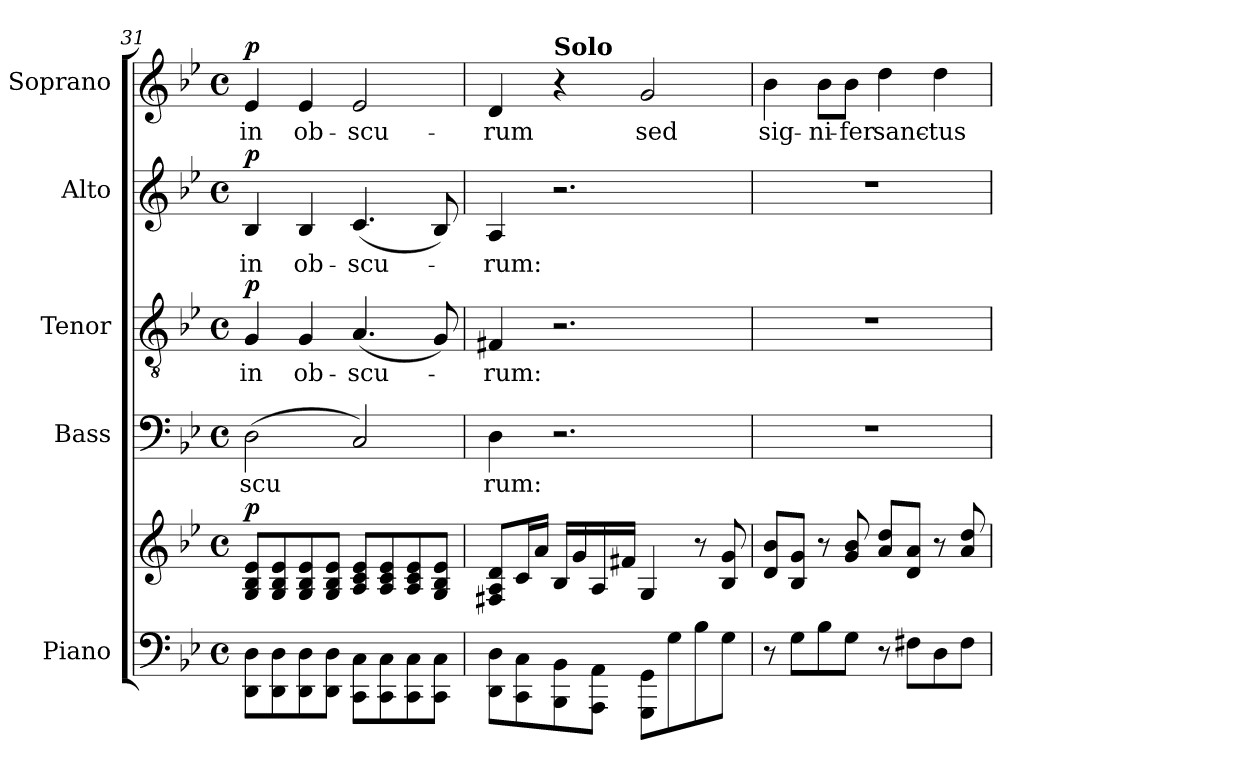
**kern	**kern	**dynam	**kern	**text	**kern	**text	**dynam	**kern	**text	**dynam	**kern	**text	**dynam
*part5	*part5	*part5	*part4	*part4	*part3	*part3	*part3	*part2	*part2	*part2	*part1	*part1	*part1
*staff6	*staff5	*staff5/6	*staff4	*staff4	*staff3	*staff3	*staff3	*staff2	*staff2	*staff2	*staff1	*staff1	*staff1
*I"Piano	*	*	*I"Bass	*	*I"Tenor	*	*	*I"Alto	*	*	*I"Soprano	*	*
*I'Pno.	*	*	*I'B.	*	*I'T.	*	*	*I'A.	*	*	*I'S.	*	*
!!LO:PB:g=z
*clefF4	*clefG2	*	*clefF4	*	*clefGv2	*	*	*clefG2	*	*	*clefG2	*	*
*k[b-e-]	*k[b-e-]	*	*k[b-e-]	*	*k[b-e-]	*	*	*k[b-e-]	*	*	*k[b-e-]	*	*
*B-:	*B-:	*	*B-:	*	*B-:	*	*	*B-:	*	*	*B-:	*	*
*M4/4	*M4/4	*	*M4/4	*	*M4/4	*	*	*M4/4	*	*	*M4/4	*	*
*met(c)	*met(c)	*	*met(c)	*	*met(c)	*	*	*met(c)	*	*	*met(c)	*	*
=31	=31	=31	=31	=31	=31	=31	=31	=31	=31	=31	=31	=31	=31
!	!	!LO:DY:a	!	!LO:LY:b	!	!LO:LY:b	!LO:DY:a	!	!LO:LY:b	!LO:DY:a	!	!LO:LY:b	!LO:DY:a
8DD\ 8D\L	8G/ 8B-/ 8e-/L	p	(>2D\	-scu	4G/	-in	p	4B-/	in	p	4e-/	-in	p
8DD\ 8D\	8G/ 8B-/ 8e-/	.	.	.	.	.	.	.	.	.	.	.	.
!	!	!	!	!	!	!LO:LY:b	!	!	!LO:LY:b	!	!	!LO:LY:b	!
8DD\ 8D\	8G/ 8B-/ 8e-/	.	.	.	4G/	ob-	.	4B-/	ob-	.	4e-/	ob-	.
8DD\ 8D\J	8G/ 8B-/ 8e-/J	.	.	.	.	.	.	.	.	.	.	.	.
!	!	!	!	!	!	!LO:LY:b	!	!	!LO:LY:b	!	!	!LO:LY:b	!
8CC\ 8C\L	8A/ 8c/ 8e-/L	.	2C/)	.	(<4.A/	-scu-	.	(<4.c/	-scu-	.	2e-/	-scu-	.
8CC\ 8C\	8A/ 8c/ 8e-/	.	.	.	.	.	.	.	.	.	.	.	.
8CC\ 8C\	8A/ 8c/ 8e-/	.	.	.	.	.	.	.	.	.	.	.	.
8CC\ 8C\J	8G/ 8B-/ 8e-/J	.	.	.	8G/)	.	.	8B-/)	.	.	.	.	.
=32	=32	=32	=32	=32	=32	=32	=32	=32	=32	=32	=32	=32	=32
!	!	!	!	!LO:LY:b	!	!LO:LY:b	!	!	!LO:LY:b	!	!	!LO:LY:b	!
8DD\ 8D\L	8F#X/ 8A/ 8d/L	.	4D\	-rum:	4F#X/	-rum:	.	4A/	-rum:	.	4d/	-rum	.
8CC\ 8C\	16c/L	.	.	.	.	.	.	.	.	.	.	.	.
.	16a/JJ	.	.	.	.	.	.	.	.	.	.	.	.
!	!	!	!	!	!	!	!	!	!	!	!LO:TX:a:B:t=Solo	!	!
8BBB-\ 8BB-\	16B-/LL	.	2.r	.	2.r	.	.	2.r	.	.	4r	.	.
.	16g/	.	.	.	.	.	.	.	.	.	.	.	.
8AAA\ 8AA\J	16A/	.	.	.	.	.	.	.	.	.	.	.	.
.	16f#X/JJ	.	.	.	.	.	.	.	.	.	.	.	.
!	!	!	!	!	!	!	!	!	!	!	!	!LO:LY:b	!
8GGG\ 8GG\L	4G/	.	.	.	.	.	.	.	.	.	2g/	sed	.
8G\	.	.	.	.	.	.	.	.	.	.	.	.	.
8B-\	8r	.	.	.	.	.	.	.	.	.	.	.	.
8G\J	8B-/ 8g/	.	.	.	.	.	.	.	.	.	.	.	.
=33	=33	=33	=33	=33	=33	=33	=33	=33	=33	=33	=33	=33	=33
!	!	!	!	!	!	!	!	!	!	!	!	!LO:LY:b	!
8r	8d/ 8b-/L	.	1r	.	1r	.	.	1r	.	.	4b-\	sig-	.
8G\L	8B-/ 8g/J	.	.	.	.	.	.	.	.	.	.	.	.
!	!	!	!	!	!	!	!	!	!	!	!	!LO:LY:b	!
8B-\	8r	.	.	.	.	.	.	.	.	.	8b-\L	-ni-	.
!	!	!	!	!	!	!	!	!	!	!	!	!LO:LY:b	!
8G\J	8g/ 8b-/	.	.	.	.	.	.	.	.	.	8b-\J	-fer	.
!	!	!	!	!	!	!	!	!	!	!	!	!LO:LY:b	!
8r	8a/ 8dd/L	.	.	.	.	.	.	.	.	.	4dd\	sanc-	.
8F#X\L	8d/ 8a/J	.	.	.	.	.	.	.	.	.	.	.	.
!	!	!	!	!	!	!	!	!	!	!	!	!LO:LY:b	!
8D\	8r	.	.	.	.	.	.	.	.	.	4dd\	-tus	.
8F#\J	8a/ 8dd/	.	.	.	.	.	.	.	.	.	.	.	.
=	=	=	=	=	=	=	=	=	=	=	=	=	=
*-	*-	*-	*-	*-	*-	*-	*-	*-	*-	*-	*-	*-	*-
